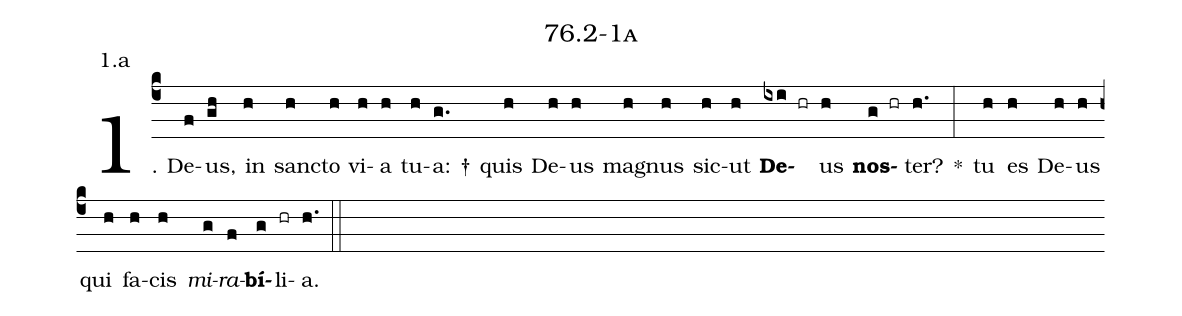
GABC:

name: 76.2-1a;
annotation: 1.a;
%%
(c4)1. De(f)us,(gh) in(h) sanc(h)to(h) vi(h)a(h) tu(h)a: †(g.) quis(h) De(h)us(h) ma(h)gnus(h) sic(h)ut(h) <b>De</b>(ixi hr)us(h) <b>nos</b>(g hr)ter?(h.) *(:) tu(h) es(h) De(h)us(h) qui(h) fa(h)cis(h) <i>mi</i>(g)<i>ra</i>(f)<b>bí</b>(g)li(hr)a.(h.) (::)
